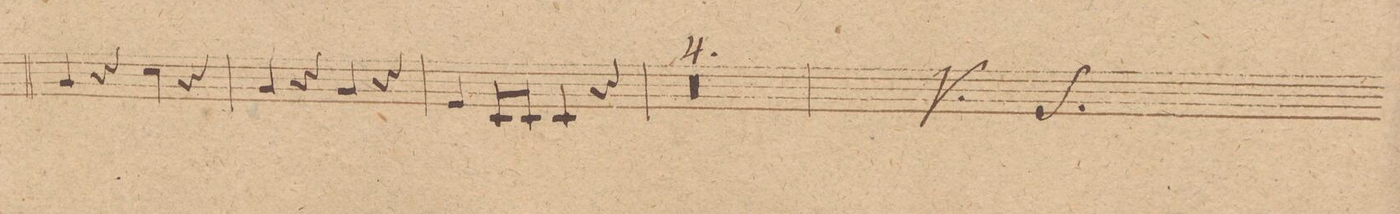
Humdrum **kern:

**kern
*I"Clarino 2do in. C.
*clefG2
*k[]
*met(c|)
*M2/2
4g/
4r
4cc\
4r
=61
4g/
4r
4g/
4r
=62
4e/
8c/L
8c/J
4c/
4r
=63
00r
=64
=65
=66
=67
*-
